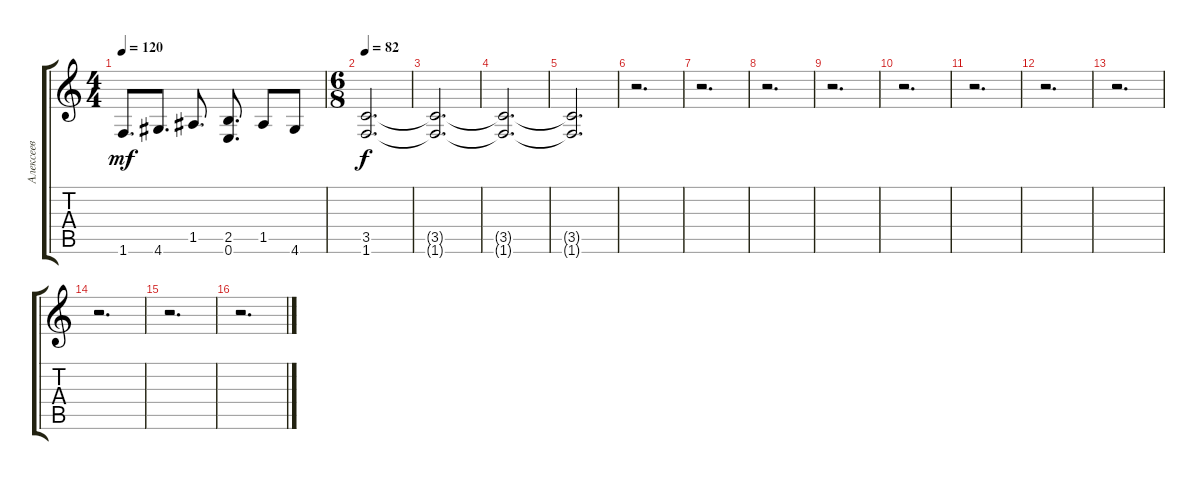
\track ("Алексеев" "Алексеев") {instrument overdrivenguitar}
\staff {score tabs}
\tuning (E4 B3 G3 D3 A2 E2) {hide}
\ts (4 4)
\tempo 120
\clef g2
\ks c
1.6.8{d dy mf} 4.6.8{d} 1.5.8{d} (2.5 0.6).8{d} 1.5.8 4.6.8 |
\ts (6 8)
\tempo 82
(3.5 1.6).2{d dy f} |
(3.5{t} 1.6{t}).2{d} |
(3.5{t} 1.6{t}).2{d} |
(3.5{t} 1.6{t}).2{d} |
r.2{d} |
r.2{d} |
r.2{d} |
r.2{d} |
r.2{d} |
r.2{d} |
r.2{d} |
r.2{d} |
r.2{d} |
r.2{d} |
r.2{d}
